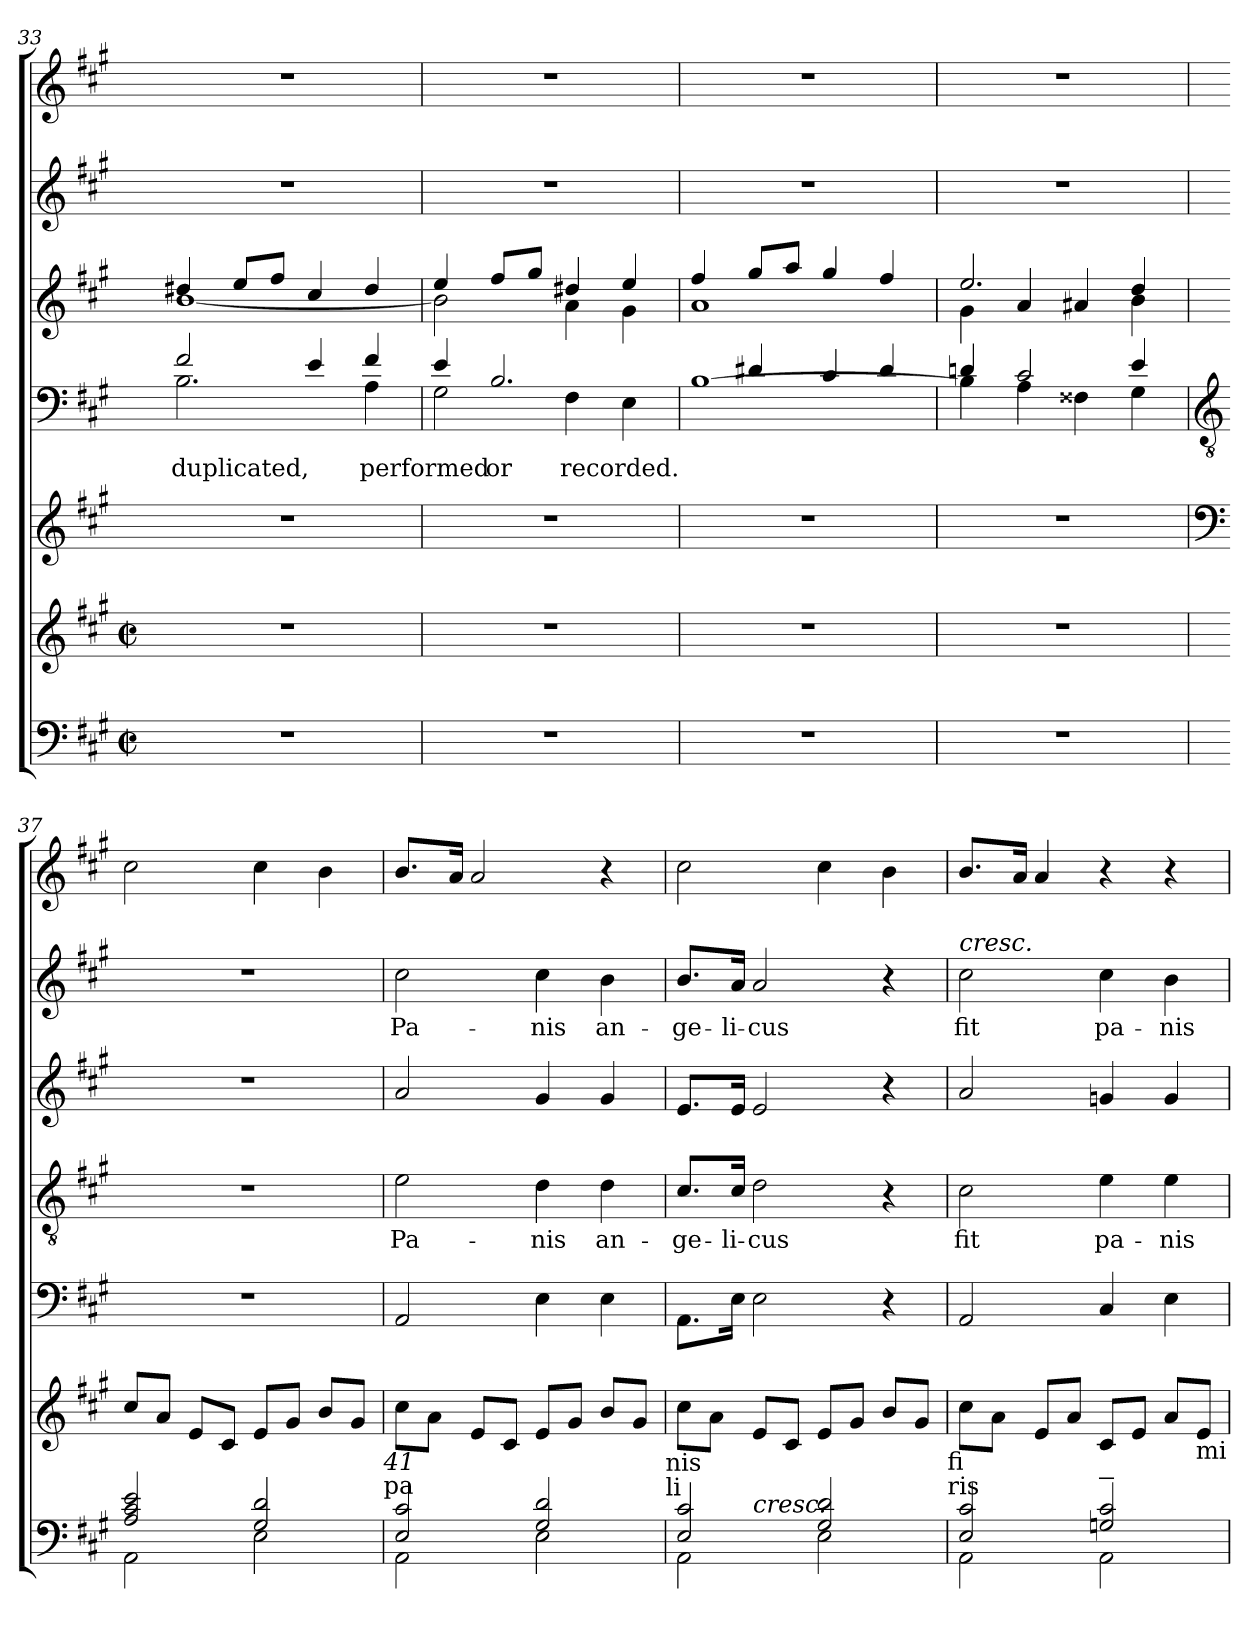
**kern	**kern	**kern	**kern	**text	**kern	**kern	**text	**kern
*part7	*part6	*part5	*part4	*part4	*part3	*part2	*part2	*part1
*staff7	*staff6	*staff5	*staff4	*staff4	*staff3	*staff2	*staff2	*staff1
*clefF4	*clefG2	*clefG2	*clefF4	*	*clefG2	*clefG2	*	*clefG2
*k[f#c#g#]	*k[f#c#g#]	*k[f#c#g#]	*k[f#c#g#]	*	*k[f#c#g#]	*k[f#c#g#]	*	*k[f#c#g#]
*A:	*A:	*A:	*A:	*	*A:	*A:	*	*A:
*M2/2	*M2/2	*	*	*	*	*	*	*
*met(c|)	*met(c|)	*	*	*	*	*	*	*
=33	=33	=33	=33	=33	=33	=33	=33	=33
!	!	!	!	!LO:LY:b	!	!	!	!
*	*	*	*^	*	*^	*	*	*
1r	1r	1r	2f#/	2.B\	duplicated,	4dd#X/	[<1b	1r	.	1r
.	.	.	.	.	.	8ee/L	.	.	.	.
.	.	.	.	.	.	8ff#/J	.	.	.	.
.	.	.	4e/	.	.	4cc#/	.	.	.	.
!	!	!	!	!	!LO:LY:b	!	!	!	!	!
.	.	.	4f#/	4A\	performed	4dd#/	.	.	.	.
=34	=34	=34	=34	=34	=34	=34	=34	=34	=34	=34
1r	1r	1r	4e/	2G#\	.	4ee/	2b\]	1r	.	1r
!	!	!	!	!	!LO:LY:b	!	!	!	!	!
.	.	.	2.B/	.	or	8ff#/L	.	.	.	.
.	.	.	.	.	.	8gg#/J	.	.	.	.
!	!	!	!	!	!LO:LY:b	!	!	!	!	!
.	.	.	.	4F#\	recorded.	4dd#X/	4a\	.	.	.
.	.	.	.	4E\	.	4ee/	4g#\	.	.	.
=35	=35	=35	=35	=35	=35	=35	=35	=35	=35	=35
1r	1r	1r	[<1B	4ryy	.	4ff#/	1a	1r	.	1r
.	.	.	.	4d#X/	.	8gg#/L	.	.	.	.
.	.	.	.	.	.	8aa/J	.	.	.	.
.	.	.	.	4c#/	.	4gg#/	.	.	.	.
.	.	.	.	4d#/	.	4ff#/	.	.	.	.
=36	=36	=36	=36	=36	=36	=36	=36	=36	=36	=36
1r	1r	1r	4B\]	4dn/	.	2.ee/	4g#\	1r	.	1r
.	.	.	4A\	2c#/	.	.	4a/	.	.	.
.	.	.	4F##X\	.	.	.	4a#X/	.	.	.
.	.	.	4e/	4G#\	.	4b\	4dd/	.	.	.
*	*	*	*v	*v	*	*	*	*	*	*
*	*	*	*	*	*v	*v	*	*	*
!!LO:LB:g=z
=37	=37	=37	=37	=37	=37	=37	=37	=37
*	*	*clefF4	*clefGv2	*	*	*	*	*
*^	*	*	*	*	*	*	*	*
2A/ 2c#/ 2e/	2AA\	8cc#/L	1r	1r	.	1r	1r	.	2cc#\
.	.	8a/J	.	.	.	.	.	.	.
.	.	8e/L	.	.	.	.	.	.	.
.	.	8c#/J	.	.	.	.	.	.	.
2G#/ 2d/	2E\	8e/L	.	.	.	.	.	.	4cc#\
.	.	8g#/J	.	.	.	.	.	.	.
.	.	8b/L	.	.	.	.	.	.	4b\
.	.	8g#/J	.	.	.	.	.	.	.
!	!	!LO:TX:b:i:t=41	!	!	!	!	!	!	!
!	!	!LO:TX:b:t=pa	!	!	!	!	!	!	!
=38	=38	=38	=38	=38	=38	=38	=38	=38	=38
!	!	!	!	!	!LO:LY:b	!	!	!LO:LY:b	!
2E/ 2c#/	2AA\	8cc#\L	2AA/	2e\	Pa-	2a/	2cc#\	Pa-	8.b/L
.	.	8a\J	.	.	.	.	.	.	.
.	.	.	.	.	.	.	.	.	16a/Jk
.	.	8e/L	.	.	.	.	.	.	2a/
.	.	8c#/J	.	.	.	.	.	.	.
!	!	!	!	!	!LO:LY:b	!	!	!LO:LY:b	!
2G#/ 2d/	2E\	8e/L	4E\	4d\	-nis	4g#/	4cc#\	-nis	.
.	.	8g#/J	.	.	.	.	.	.	.
!	!	!	!	!	!LO:LY:b	!	!	!LO:LY:b	!
.	.	8b/L	4E\	4d\	an-	4g#/	4b\	an-	4r
.	.	8g#/J	.	.	.	.	.	.	.
*v	*v	*	*	*	*	*	*	*	*
!	!LO:TX:b:t=nis	!	!	!	!	!	!	!
!	!LO:TX:b:t=li	!	!	!	!	!	!	!
=39	=39	=39	=39	=39	=39	=39	=39	=39
*^	*	*	*	*	*	*	*	*
!	!	!	!	!	!LO:LY:b	!	!	!LO:LY:b	!
*	*^	*	*	*	*	*	*	*	*
2E/ 2c#/	2AA\	4ryy	8cc#\L	8.AA\L	8.c#/L	-ge-	8.e/L	8.b/L	-ge-	2cc#\
.	.	.	8a\J	.	.	.	.	.	.	.
!	!	!	!	!	!	!LO:LY:b	!	!	!LO:LY:b	!
.	.	.	.	16E\Jk	16c#/Jk	-li-	16e/Jk	16a/Jk	-li-	.
!	!	!LO:TX:a:i:t=cresc.	!	!	!	!	!	!	!	!
!	!	!	!	!	!	!LO:LY:b	!	!	!LO:LY:b	!
.	.	2.ryy	8e/L	2E\	2d\	-cus	2e/	2a/	-cus	.
.	.	.	8c#/J	.	.	.	.	.	.	.
2G#/ 2d/	2E\	.	8e/L	.	.	.	.	.	.	4cc#\
.	.	.	8g#/J	.	.	.	.	.	.	.
.	.	.	8b/L	4r	4r	.	4r	4r	.	4b\
.	.	.	8g#/J	.	.	.	.	.	.	.
!	!	!	!LO:TX:b:t=fi	!	!	!	!	!	!	!
!	!	!	!LO:TX:b:t=ris	!	!	!	!	!	!	!
=40	=40	=40	=40	=40	=40	=40	=40	=40	=40	=40
!	!	!	!	!	!	!	!	!LO:TX:a:i:t=cresc.	!	!
!	!	!	!	!	!	!LO:LY:b	!	!	!LO:LY:b	!
*	*v	*v	*	*	*	*	*	*	*	*
2E/ 2c#/	2AA\	8cc#\L	2AA/	2c#\	fit	2a/	2cc#\	fit	8.b/L
.	.	8a\J	.	.	.	.	.	.	.
.	.	.	.	.	.	.	.	.	16a/Jk
.	.	8e/L	.	.	.	.	.	.	4a/
.	.	8a/J	.	.	.	.	.	.	.
!	!	!	!	!	!LO:LY:b	!	!	!LO:LY:b	!
2Gn/~> 2c#/~>	2AA\	8c#/L	4C#/	4e\	pa-	4gn/	4cc#\	pa-	4r
.	.	8e/J	.	.	.	.	.	.	.
!	!	!	!	!	!LO:LY:b	!	!	!LO:LY:b	!
.	.	8a/L	4E\	4e\	-nis	4g/	4b\	-nis	4r
.	.	8e/J	.	.	.	.	.	.	.
*v	*v	*	*	*	*	*	*	*	*
!	!LO:TX:b:t=mi	!	!	!	!	!	!	!
=	=	=	=	=	=	=	=	=
*-	*-	*-	*-	*-	*-	*-	*-	*-
